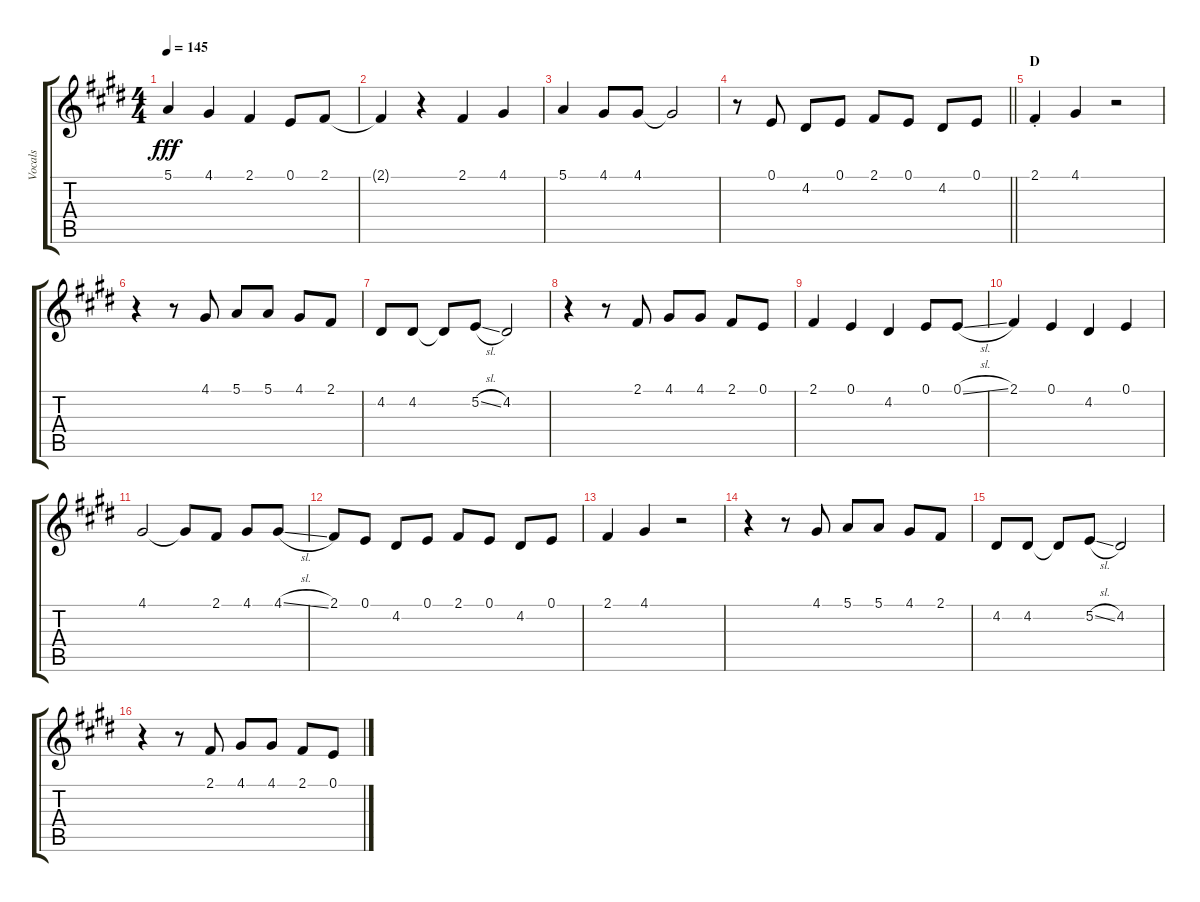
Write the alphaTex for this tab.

\track ("Vocals" "Vocals") {instrument voiceoohs}
\staff {score tabs}
\tuning (E4 B3 G3 D3 A2 E2) {hide}
\ts (4 4)
\tempo 145
\clef g2
\ks e
5.1.4{dy fff} 4.1.4 2.1.4 0.1.8 2.1.8 |
2.1{t}.4 r.4 2.1.4 4.1.4 |
5.1.4 4.1.8 4.1.8 4.1{t}.2 |
\barLineRight lightlight
r.8 0.1.8 4.2.8 0.1.8 2.1.8 0.1.8 4.2.8 0.1.8 |
\section ("" "D")
2.1{st}.4 4.1.4 r.2 |
r.4 r.8 4.1.8 5.1.8 5.1.8 4.1.8 2.1.8 |
4.2.8 4.2.8 4.2{t}.8 5.2{sl}.8 4.2.2 |
r.4 r.8 2.1.8 4.1.8 4.1.8 2.1.8 0.1.8 |
2.1.4 0.1.4 4.2.4 0.1.8 0.1{sl}.8 |
2.1.4 0.1.4 4.2.4 0.1.4 |
4.1.2 4.1{t}.8 2.1.8 4.1.8 4.1{sl}.8 |
2.1.8 0.1.8 4.2.8 0.1.8 2.1.8 0.1.8 4.2.8 0.1.8 |
2.1.4 4.1.4 r.2 |
r.4 r.8 4.1.8 5.1.8 5.1.8 4.1.8 2.1.8 |
4.2.8 4.2.8 4.2{t}.8 5.2{sl}.8 4.2.2 |
r.4 r.8 2.1.8 4.1.8 4.1.8 2.1.8 0.1.8
